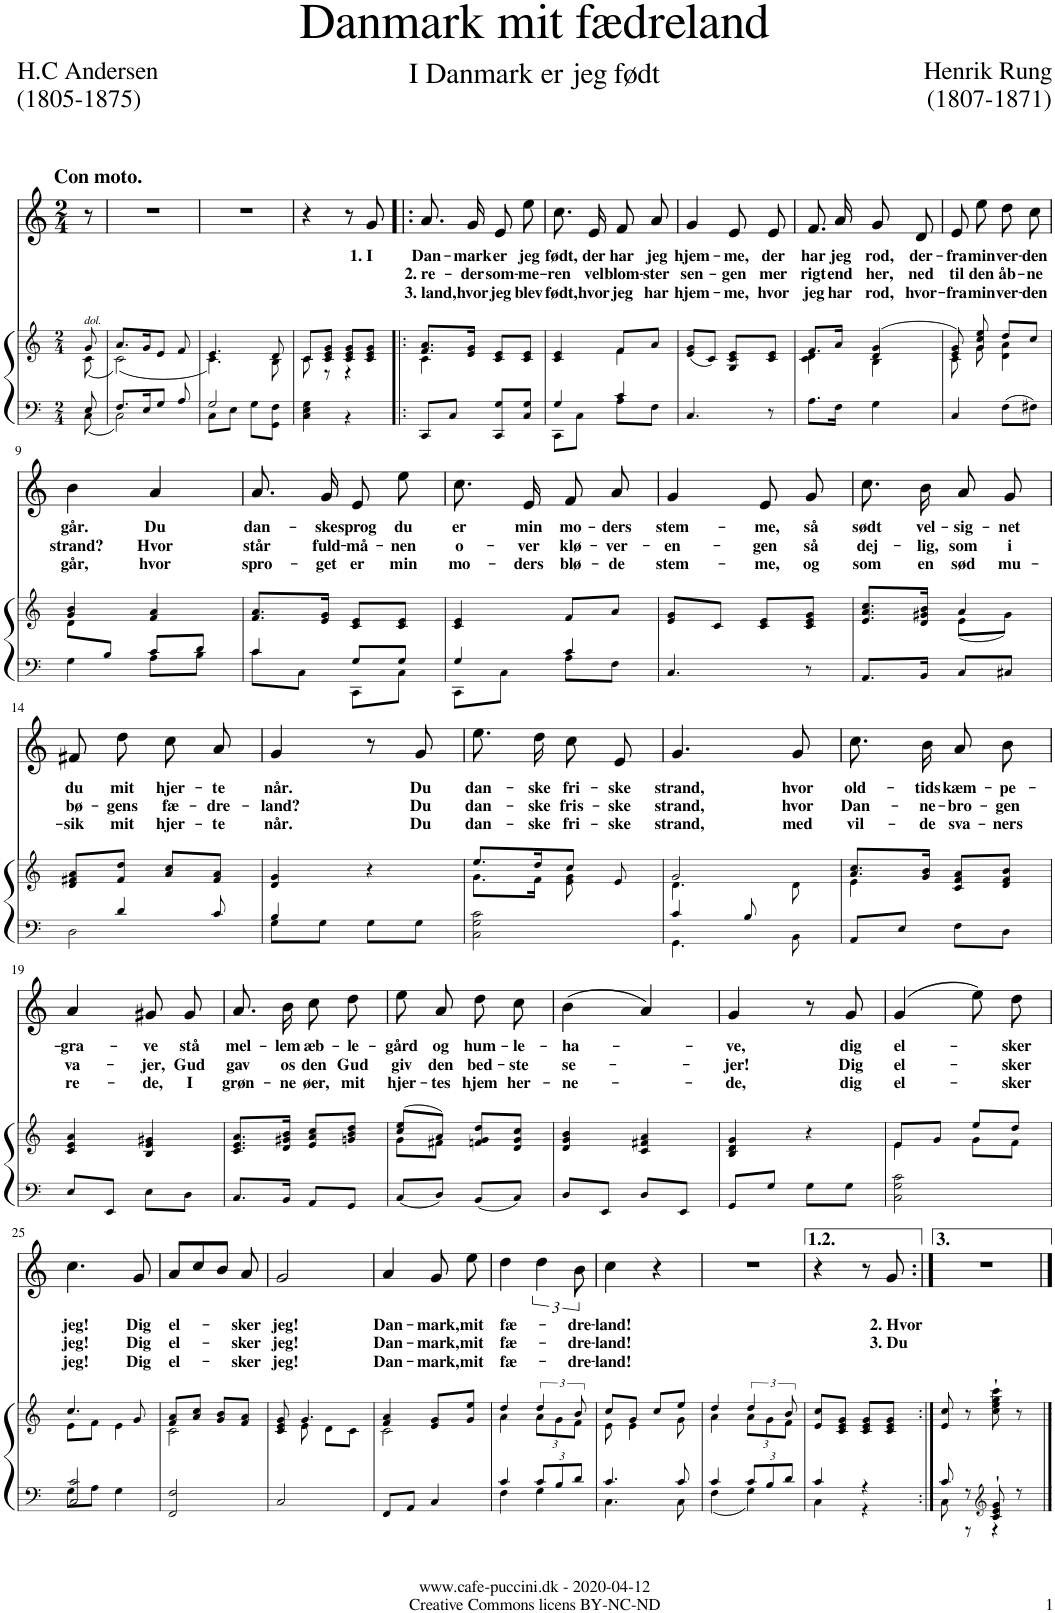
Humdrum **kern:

**kern	**kern	**kern	**text	**text	**text
*part2	*part2	*part1	*part1	*part1	*part1
*staff3	*staff2	*staff1	*staff1	*staff1	*staff1
*I"Piano	*	*I"Voice	*	*	*
*I'Pno	*	*	*	*	*
*stria5	*stria5	*	*	*	*
*clefF4	*clefG2	*clefG2	*	*	*
*k[]	*k[]	*k[]	*	*	*
*M2/4	*M2/4	*M2/4	*	*	*
=	=	=	=	=	=
*^	*^	*	*	*	*
!	!	!	!	!LO:TX:a:B:t=Con moto.	!	!	!
!	!	!LO:TX:a:i:t=dol.	!	!	!	!	!
8E/	8C\	8g/	(8c\	8r	.	.	.
=1	=1	=1	=1	=1	=1	=1	=1
8.F/L	2C\	8.a/L	(2c\)	2r	.	.	.
16E/K	.	16g/K	.	.	.	.	.
8G/J	.	8e/J	.	.	.	.	.
8A/	.	8f/	.	.	.	.	.
=2	=2	=2	=2	=2	=2	=2	=2
2G/	8C\L	4.e/	4.c\)	2r	.	.	.
.	8E\J	.	.	.	.	.	.
.	8G\L	.	.	.	.	.	.
.	8GG\ 8F\J	8d/	8B\	.	.	.	.
=3	=3	=3	=3	=3	=3	=3	=3
2ryy	4C\ 4E\ 4G\	8c/L	8c\	4r	.	.	.
.	.	8c/ 8e/ 8g/J	8r	.	.	.	.
.	4r	8c/ 8e/ 8g/L	4r	8r	.	.	.
!	!	!	!	!	!LO:LY:b	!	!
.	.	8c/ 8e/ 8g/J	.	8g/	1. I	.	.
*v	*v	*	*	*	*	*	*
=4!|:	=4!|:	=4!|:	=4!|:	=4!|:	=4!|:	=4!|:
!	!	!	!	!LO:LY:b	!LO:LY:b	!LO:LY:b
8CC/L	8.f/ 8.a/L	4c\	8.a/	Dan-	2. re-	3. land,
8C/J	.	.	.	.	.	.
!	!	!	!	!LO:LY:b	!LO:LY:b	!LO:LY:b
.	16e/ 16g/Jk	.	16g/	-mark	-der	hvor
!	!	!	!	!LO:LY:b	!LO:LY:b	!LO:LY:b
8CC/ 8G/L	8c/ 8e/L	4ryy	8e/	er	som-	jeg
!	!	!	!	!LO:LY:b	!LO:LY:b	!LO:LY:b
8C/ 8G/J	8c/ 8e/J	.	8ee\	jeg	-me-	blev
=5	=5	=5	=5	=5	=5	=5
*^	*	*	*	*	*	*
!	!	!	!	!	!LO:LY:b	!LO:LY:b	!LO:LY:b
4G/	8CC\L	4c/ 4e/	4ryy	8.cc\	født,	-ren	født,
.	8C\J	.	.	.	.	.	.
!	!	!	!	!	!LO:LY:b	!LO:LY:b	!LO:LY:b
.	.	.	.	16e/	der	vel	hvor
!	!	!	!	!	!LO:LY:b	!LO:LY:b	!LO:LY:b
4c/	8A\L	8f/L	4f\	8f/	har	blom-	jeg
!	!	!	!	!	!LO:LY:b	!LO:LY:b	!LO:LY:b
.	8F\J	8a/J	.	8a/	jeg	-ster	har
*	*	*v	*v	*	*	*	*
=6	=6	=6	=6	=6	=6	=6
!	!	!	!	!LO:LY:b	!LO:LY:b	!LO:LY:b
*v	*v	*	*	*	*	*
4.C/	(8e/ 8g/L	4g/	hjem-	sen-	hjem-
.	8c/J)	.	.	.	.
!	!	!	!LO:LY:b	!LO:LY:b	!LO:LY:b
.	8G/ 8c/ 8e/L	8e/	-me,	-gen	-me,
!	!	!	!LO:LY:b	!LO:LY:b	!LO:LY:b
8r	8c/ 8e/J	8e/	der	mer	hvor
=7	=7	=7	=7	=7	=7
*	*^	*	*	*	*
!	!	!	!	!LO:LY:b	!LO:LY:b	!LO:LY:b
8.A\L	8.f/L	4c\ 4d\	8.f/	har	rigt	jeg
!	!	!	!	!LO:LY:b	!LO:LY:b	!LO:LY:b
16F\Jk	16a/Jk	.	16a/	jeg	end	har
!	!	!	!	!LO:LY:b	!LO:LY:b	!LO:LY:b
4G\	(4d/ 4g/	4B\	8g/	rod,	her,	rod,
!	!	!	!	!LO:LY:b	!LO:LY:b	!LO:LY:b
.	.	.	8d/	der-	ned	hvor-
=8	=8	=8	=8	=8	=8	=8
!	!	!	!	!LO:LY:b	!LO:LY:b	!LO:LY:b
4C/	8e/ 8g/)	8c\	8e/	-fra	til	-fra
!	!	!	!	!LO:LY:b	!LO:LY:b	!LO:LY:b
.	8g/ 8cc/ 8ee/	8g\	8ee\	min	den	min
!	!	!	!	!LO:LY:b	!LO:LY:b	!LO:LY:b
8F\L	8dd/L	4d\ 4a\	8dd\	ver-	åb-	ver-
!	!	!	!	!LO:LY:b	!LO:LY:b	!LO:LY:b
8F#X\J	8cc/J	.	8cc\	-den	-ne	-den
!!LO:LB:g=z
=9	=9	=9	=9	=9	=9	=9
*^	*	*	*	*	*	*
*	*^	*	*	*	*	*	*
!	!	!	!	!	!	!LO:LY:b	!LO:LY:b	!LO:LY:b
8ryy	4G\	4ryy	4g/ 4b/	8d\L	4b\	går.	strand?	går,
8B/J	.	.	.	8ryy	.	.	.	.
!	!	!	!	!	!	!LO:LY:b	!LO:LY:b	!LO:LY:b
4ryy	8c/L	8A\L	4f/ 4a/	4ryy	4a/	Du	Hvor	hvor
.	8d/J	8B\J	.	.	.	.	.	.
*	*	*	*v	*v	*	*	*	*
=10	=10	=10	=10	=10	=10	=10	=10
!	!	!	!	!	!LO:LY:b	!LO:LY:b	!LO:LY:b
*	*v	*v	*	*	*	*	*
4c/	8c\L	8.f/ 8.a/L	8.a/	dan-	står	spro-
.	8C\J	.	.	.	.	.
!	!	!	!	!LO:LY:b	!LO:LY:b	!LO:LY:b
.	.	16e/ 16g/Jk	16g/	-ske	fuld-	-get
!	!	!	!	!LO:LY:b	!LO:LY:b	!LO:LY:b
8G/L	8CC\L	8c/ 8e/L	8e/	sprog	-må-	er
!	!	!	!	!LO:LY:b	!LO:LY:b	!LO:LY:b
8G/J	8C\J	8c/ 8e/J	8ee\	du	-nen	min
=11	=11	=11	=11	=11	=11	=11
!	!	!	!	!LO:LY:b	!LO:LY:b	!LO:LY:b
4G/	8CC\L	4c/ 4e/	8.cc\	er	o-	mo-
.	8C\J	.	.	.	.	.
!	!	!	!	!LO:LY:b	!LO:LY:b	!LO:LY:b
.	.	.	16e/	min	-ver	-ders
!	!	!	!	!LO:LY:b	!LO:LY:b	!LO:LY:b
4c/	8A\L	8f/L	8f/	mo-	klø-	blø-
!	!	!	!	!LO:LY:b	!LO:LY:b	!LO:LY:b
.	8F\J	8a/J	8a/	-ders	-ver-	-de
=12	=12	=12	=12	=12	=12	=12
!	!	!	!	!LO:LY:b	!LO:LY:b	!LO:LY:b
*v	*v	*	*	*	*	*
4.C/	8e/ 8g/L	4g/	stem-	-en-	stem-
.	8c/J	.	.	.	.
!	!	!	!LO:LY:b	!LO:LY:b	!LO:LY:b
.	8c/ 8e/L	8e/	-me,	-gen	-me,
!	!	!	!LO:LY:b	!LO:LY:b	!LO:LY:b
8r	8c/ 8e/ 8g/J	8g/	så	så	og
=13	=13	=13	=13	=13	=13
*	*^	*	*	*	*
!	!	!	!	!LO:LY:b	!LO:LY:b	!LO:LY:b
8.AA/L	8.e/ 8.a/ 8.cc/L	4ryy	8.cc\	sødt	dej-	som
!	!	!	!	!LO:LY:b	!LO:LY:b	!LO:LY:b
16BB/Jk	16d/ 16g#X/ 16b/Jk	.	16b\	vel-	-lig,	en
!	!	!	!	!LO:LY:b	!LO:LY:b	!LO:LY:b
8C/L	4a/	(8e\L	8a/	-sig-	som	sød
!	!	!	!	!LO:LY:b	!LO:LY:b	!LO:LY:b
8C#X/J	.	8g#\J)	8g/	-net	i	mu-
!!LO:LB:g=z
=14	=14	=14	=14	=14	=14	=14
*^	*	*	*	*	*	*
!	!	!	!	!	!LO:LY:b	!LO:LY:b	!LO:LY:b
*	*	*v	*v	*	*	*	*
8ryy	2D\	8d/ 8f#X/ 8a/L	8f#X/	du	bø-	-sik
!	!	!	!	!LO:LY:b	!LO:LY:b	!LO:LY:b
4d/	.	8f#/ 8dd/J	8dd\	mit	-gens	mit
!	!	!	!	!LO:LY:b	!LO:LY:b	!LO:LY:b
.	.	8a/ 8cc/L	8cc\	hjer-	fæ-	hjer-
!	!	!	!	!LO:LY:b	!LO:LY:b	!LO:LY:b
8c/	.	8f#/ 8a/J	8a/	-te	-dre-	-te
=15	=15	=15	=15	=15	=15	=15
!	!	!	!	!LO:LY:b	!LO:LY:b	!LO:LY:b
4B/	8G\L	4d/ 4g/	4g/	når.	-land?	når.
.	8G\J	.	.	.	.	.
4ryy	8G\L	4r	8r	.	.	.
!	!	!	!	!LO:LY:b	!LO:LY:b	!LO:LY:b
.	8G\J	.	8g/	Du	Du	Du
=16	=16	=16	=16	=16	=16	=16
*	*	*^	*	*	*	*
!	!	!	!	!	!LO:LY:b	!LO:LY:b	!LO:LY:b
*v	*v	*	*	*	*	*	*
2C\ 2G\ 2c\	8.ee/L	8.g\L	8.ee\	dan-	dan-	dan-
!	!	!	!	!LO:LY:b	!LO:LY:b	!LO:LY:b
.	16dd/K	16f\Jk	16dd\	-ske	-ske	-ske
!	!	!	!	!LO:LY:b	!LO:LY:b	!LO:LY:b
.	8cc/J	8e\ 8g\	8cc\	fri-	fris-	fri-
!	!	!	!	!LO:LY:b	!LO:LY:b	!LO:LY:b
.	8e/	8ryy	8e/	-ske	-ske	-ske
=17	=17	=17	=17	=17	=17	=17
*^	*	*	*	*	*	*
!	!	!	!	!	!LO:LY:b	!LO:LY:b	!LO:LY:b
4c/	4.GG\	2g/	4.d\	4.g/	strand,	strand,	strand,
8B/	.	.	.	.	.	.	.
!	!	!	!	!	!LO:LY:b	!LO:LY:b	!LO:LY:b
8ryy	8BB\	.	8d\	8g/	hvor	hvor	med
=18	=18	=18	=18	=18	=18	=18	=18
!	!	!	!	!	!LO:LY:b	!LO:LY:b	!LO:LY:b
*v	*v	*	*	*	*	*	*
8AA/L	8.a/ 8.cc/L	4e\	8.cc\	old-	Dan-	vil-
8E/J	.	.	.	.	.	.
!	!	!	!	!LO:LY:b	!LO:LY:b	!LO:LY:b
.	16g/ 16b/Jk	.	16b\	-tids	-ne-	-de
!	!	!	!	!LO:LY:b	!LO:LY:b	!LO:LY:b
8F\L	8c/ 8f/ 8a/L	4ryy	8a/	kæm-	-bro-	sva-
!	!	!	!	!LO:LY:b	!LO:LY:b	!LO:LY:b
8D\J	8d/ 8f/ 8b/J	.	8b\	-pe-	-gen	-ners
*	*v	*v	*	*	*	*
!!LO:LB:g=z
=19	=19	=19	=19	=19	=19
!	!	!	!LO:LY:b	!LO:LY:b	!LO:LY:b
8E/L	4c/ 4e/ 4a/	4a/	-gra-	va-	re-
8EE/J	.	.	.	.	.
!	!	!	!LO:LY:b	!LO:LY:b	!LO:LY:b
8E\L	4B/ 4e/ 4g#X/	8g#X/	-ve	-jer,	-de,
!	!	!	!LO:LY:b	!LO:LY:b	!LO:LY:b
8D\J	.	8g#/	stå	Gud	I
=20	=20	=20	=20	=20	=20
!	!	!	!LO:LY:b	!LO:LY:b	!LO:LY:b
8.C/L	8.c/ 8.e/ 8.a/L	8.a/	mel-	gav	grøn-
!	!	!	!LO:LY:b	!LO:LY:b	!LO:LY:b
16BB/Jk	16d/ 16g#X/ 16b/Jk	16b\	-lem	os	-ne
!	!	!	!LO:LY:b	!LO:LY:b	!LO:LY:b
8AA/L	8e/ 8a/ 8cc/L	8cc\	æb-	den	øer,
!	!	!	!LO:LY:b	!LO:LY:b	!LO:LY:b
8GG/J	8gn/ 8b/ 8dd/J	8dd\	-le-	Gud	mit
=21	=21	=21	=21	=21	=21
*	*^	*	*	*	*
!	!	!	!	!LO:LY:b	!LO:LY:b	!LO:LY:b
8C/L	(8cc/ 8ee/L	8g\L	8ee\	-gård	giv	hjer-
!	!	!	!	!LO:LY:b	!LO:LY:b	!LO:LY:b
8D/J	8a/J)	8f#X\J	8a/	og	den	-tes
!	!	!	!	!LO:LY:b	!LO:LY:b	!LO:LY:b
8BB/L	8fn/ 8g/ 8dd/L	4ryy	8dd\	hum-	bed-	hjem
!	!	!	!	!LO:LY:b	!LO:LY:b	!LO:LY:b
8C/J	8d/ 8g/ 8cc/J	.	8cc\	-le-	-ste	her-
*	*v	*v	*	*	*	*
=22	=22	=22	=22	=22	=22
!	!	!	!LO:LY:b	!LO:LY:b	!LO:LY:b
8D/L	4d/ 4g/ 4b/	(4b\	-ha-	se-	-ne-
8EE/J	.	.	.	.	.
8D/L	4c/ 4f#X/ 4a/	4a/)	.	.	.
8EE/J	.	.	.	.	.
=23	=23	=23	=23	=23	=23
!	!	!	!LO:LY:b	!LO:LY:b	!LO:LY:b
8GG/L	4B/ 4d/ 4g/	4g/	-ve,	-jer!	-de,
8G/J	.	.	.	.	.
8G\L	4r	8r	.	.	.
!	!	!	!LO:LY:b	!LO:LY:b	!LO:LY:b
8G\J	.	8g/	dig	Dig	dig
=24	=24	=24	=24	=24	=24
*	*^	*	*	*	*
!	!	!	!	!LO:LY:b	!LO:LY:b	!LO:LY:b
2C\ 2G\ 2c\	8e/L	4e\	(4g/	el-	el-	el-
.	8g/J	.	.	.	.	.
.	8ee/L	8g\L	8ee\)	.	.	.
!	!	!	!	!LO:LY:b	!LO:LY:b	!LO:LY:b
.	8dd/J	8f\J	8dd\	-sker	-sker	-sker
!!LO:LB:g=z
=25	=25	=25	=25	=25	=25	=25
*^	*	*	*	*	*	*
!	!	!	!	!	!LO:LY:b	!LO:LY:b	!LO:LY:b
2C/ 2c/	8G\L	4.cc/	8e\L	4.cc\	jeg!	jeg!	jeg!
.	8A\J	.	8f\J	.	.	.	.
.	4G\	.	4e\	.	.	.	.
!	!	!	!	!	!LO:LY:b	!LO:LY:b	!LO:LY:b
.	.	8g/	.	8g/	Dig	Dig	Dig
*v	*v	*	*	*	*	*	*
=26	=26	=26	=26	=26	=26	=26
!	!	!	!	!LO:LY:b	!LO:LY:b	!LO:LY:b
2FF/ 2F/	8f/ 8a/L	2c\	8a/L	el-	el-	el-
.	8a/ 8cc/J	.	8cc/	.	.	.
.	8g/ 8b/L	.	8b/J	.	.	.
!	!	!	!	!LO:LY:b	!LO:LY:b	!LO:LY:b
.	8f/ 8a/J	.	8a/	-sker	-sker	-sker
=27	=27	=27	=27	=27	=27	=27
!	!	!	!	!LO:LY:b	!LO:LY:b	!LO:LY:b
2C/	8c/ 8e/ 8g/	8ryy	2g/	jeg!	jeg!	jeg!
.	4.g/	8e\	.	.	.	.
.	.	8d\L	.	.	.	.
.	.	8c\J	.	.	.	.
=28	=28	=28	=28	=28	=28	=28
!	!	!	!	!LO:LY:b	!LO:LY:b	!LO:LY:b
8FF/L	4f/ 4a/	2c\	4a/	Dan-	Dan-	Dan-
8AA/J	.	.	.	.	.	.
!	!	!	!	!LO:LY:b	!LO:LY:b	!LO:LY:b
4C/	8e/ 8g/L	.	8g/	-mark,	-mark,	-mark,
!	!	!	!	!LO:LY:b	!LO:LY:b	!LO:LY:b
.	8g/ 8ee/J	.	8ee\	mit	mit	mit
=29	=29	=29	=29	=29	=29	=29
*^	*	*	*	*	*	*
!	!	!	!	!	!LO:LY:b	!LO:LY:b	!LO:LY:b
4c/	4F\	4dd/	4a\	4dd\	fæ-	fæ-	fæ-
*Xbrackettup	*	*	*Xbrackettup	*	*	*	*
12c/L	4G\	6dd/	12a\L	6dd\	.	.	.
12B/	.	.	12g\	.	.	.	.
!	!	!	!	!	!LO:LY:b	!LO:LY:b	!LO:LY:b
12d/J	.	12b/	12f\J	12b\	-dre-	-dre-	-dre-
=30	=30	=30	=30	=30	=30	=30	=30
!	!	!	!	!	!LO:LY:b	!LO:LY:b	!LO:LY:b
4.c/	4.C\	8cc/L	8e\	4cc\	-land!	-land!	-land!
.	.	8g/J	4e\	.	.	.	.
.	.	8cc/L	.	4r	.	.	.
8c/	8C\	8ee/J	8g\	.	.	.	.
=31	=31	=31	=31	=31	=31	=31	=31
4c/	4F\	4dd/	4a\	2r	.	.	.
*	*	*brackettup	*Xbrackettup	*	*	*	*
12c/L	4G\	6dd/	12a\L	.	.	.	.
12B/	.	.	12g\	.	.	.	.
12d/J	.	12b/	12f\J	.	.	.	.
*	*	*v	*v	*	*	*	*
=32	=32	=32	=32	=32	=32	=32
4c/	4C\	8e/ 8cc/L	4r	.	.	.
.	.	8c/ 8e/ 8g/J	.	.	.	.
4r	4r	8c/ 8e/ 8g/L	8r	.	.	.
!	!	!	!	!LO:LY:b	!LO:LY:b	!
.	.	8c/ 8e/ 8g/J	8g/	2. Hvor	3. Du	.
=33:|!	=33:|!	=33:|!	=33:|!	=33:|!	=33:|!	=33:|!
8c/	8C\	8e/ 8cc/	2r	.	.	.
8r	8r	8r	.	.	.	.
*clefG2	*	*	*	*	*	*
8c/` 8e/` 8g/`	4r	8cc\` 8ee\` 8gg\` 8ccc\`	.	.	.	.
8r	.	8r	.	.	.	.
*v	*v	*	*	*	*	*
==	==	==	==	==	==
*-	*-	*-	*-	*-	*-
